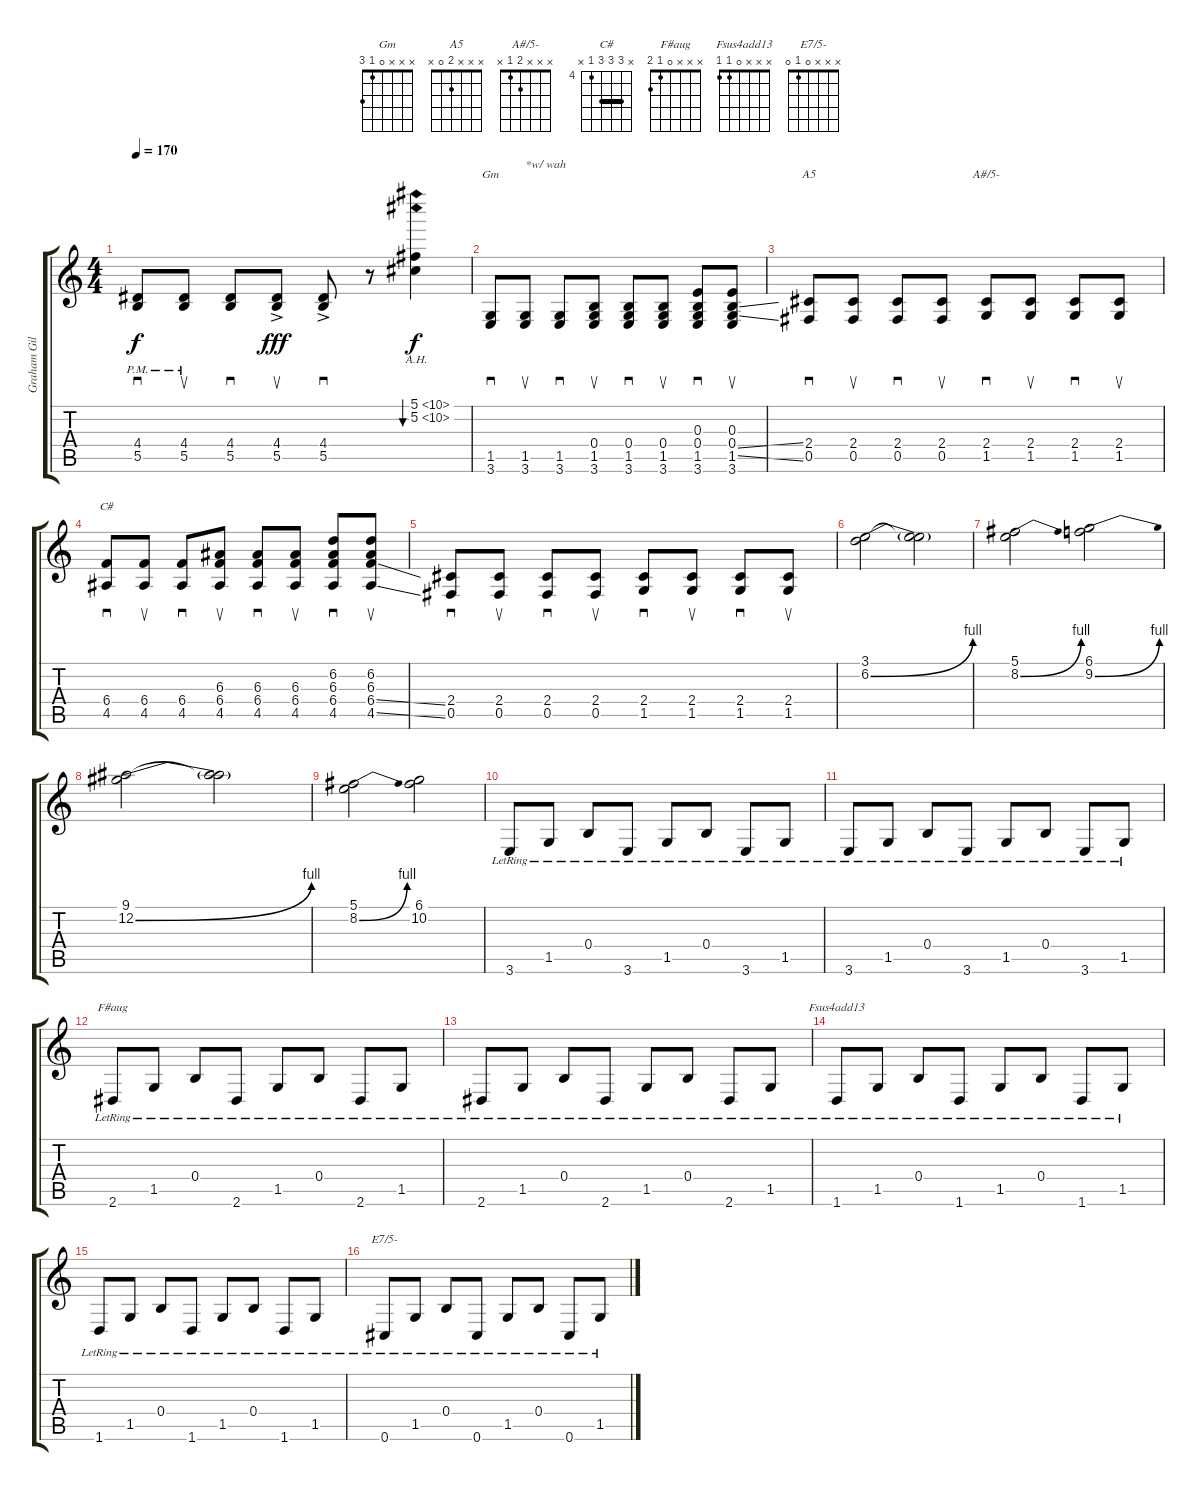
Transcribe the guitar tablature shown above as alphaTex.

\track ("Graham Gillespie (Guitar)" "Graham Gil") {instrument distortionguitar}
\staff {score tabs}
\tuning (Db4 Ab3 E3 B2 Gb2 Db2) {hide}
\chord ("Gm" x x x 0 1 3)
\chord ("A5" x x x 2 0 x)
\chord ("A#/5-" x x x 2 1 x)
\chord ("C#" x 6 6 6 4 x) {firstfret 4 barre 6}
\chord ("F#aug" x x x 0 1 2)
\chord ("Fsus4add13" x x x 0 1 1)
\chord ("E7/5-" x x x 0 1 0)
\ts (4 4)
\tempo 170
\clef g2
\ks c
(4.4{pm} 5.5{pm}).8{sd dy f} (4.4 5.5{pm}).8{su} (4.4 5.5).8{sd} (4.4{ac} 5.5{ac}).8{su dy fff} (4.4{ac} 5.5{ac}).8{sd} r.8 (5.1{ah 5} 5.2{ah 5}).4{bu 60 dy f instrument guitarharmonics} |
(1.5 3.6).8{sd ch "Gm" instrument distortionguitar} (1.5 3.6).8{su txt "*w/ wah"} (1.5 3.6).8{sd} (0.4 1.5 3.6).8{su} (0.4 1.5 3.6).8{sd} (0.4 1.5 3.6).8{su} (0.3 0.4 1.5 3.6).8{sd} (0.3 0.4{ss} 1.5{ss} 3.6).8{su} |
(2.4 0.5).8{sd ch "A5"} (2.4 0.5).8{su} (2.4 0.5).8{sd} (2.4 0.5).8{su} (2.4 1.5).8{sd ch "A#/5-"} (2.4 1.5).8{su} (2.4 1.5).8{sd} (2.4 1.5).8{su} |
(6.4 4.5).8{sd ch "C#"} (6.4 4.5).8{su} (6.4 4.5).8{sd} (6.3 6.4 4.5).8{su} (6.3 6.4 4.5).8{sd} (6.3 6.4 4.5).8{su} (6.2 6.3 6.4 4.5).8{sd} (6.2 6.3 6.4{ss} 4.5{ss}).8{su} |
(2.4 0.5).8{sd} (2.4 0.5).8{su} (2.4 0.5).8{sd} (2.4 0.5).8{su} (2.4 1.5).8{sd} (2.4 1.5).8{su} (2.4 1.5).8{sd} (2.4 1.5).8{su} |
(3.1 6.2{be (bend 0 0 60 4)}).2 (3.1{t} 6.2{t}).2 |
(5.1 8.2{be (bend 0 0 60 4)}).2 (6.1 9.2{be (bend 0 0 60 4)}).2 |
(9.1 12.2{be (bend 0 0 60 4)}).2 (9.1{t} 12.2{t}).2 |
(5.1 8.2{be (bend 0 0 60 4)}).2 (6.1 10.2).2 |
3.6{lr}.8{volume 16 instrument electricguitarjazz} 1.5{lr}.8 0.4{lr}.8 3.6{lr}.8 1.5{lr}.8 0.4{lr}.8 3.6{lr}.8 1.5{lr}.8 |
3.6{lr}.8 1.5{lr}.8 0.4{lr}.8 3.6{lr}.8 1.5{lr}.8 0.4{lr}.8 3.6{lr}.8 1.5{lr}.8 |
2.6{lr}.8{ch "F#aug"} 1.5{lr}.8 0.4{lr}.8 2.6{lr}.8 1.5{lr}.8 0.4{lr}.8 2.6{lr}.8 1.5{lr}.8 |
2.6{lr}.8 1.5{lr}.8 0.4{lr}.8 2.6{lr}.8 1.5{lr}.8 0.4{lr}.8 2.6{lr}.8 1.5{lr}.8 |
1.6{lr}.8{ch "Fsus4add13"} 1.5{lr}.8 0.4{lr}.8 1.6{lr}.8 1.5{lr}.8 0.4{lr}.8 1.6{lr}.8 1.5{lr}.8 |
1.6{lr}.8 1.5{lr}.8 0.4{lr}.8 1.6{lr}.8 1.5{lr}.8 0.4{lr}.8 1.6{lr}.8 1.5{lr}.8 |
0.6{lr}.8{ch "E7/5-"} 1.5{lr}.8 0.4{lr}.8 0.6{lr}.8 1.5{lr}.8 0.4{lr}.8 0.6{lr}.8 1.5{lr}.8
